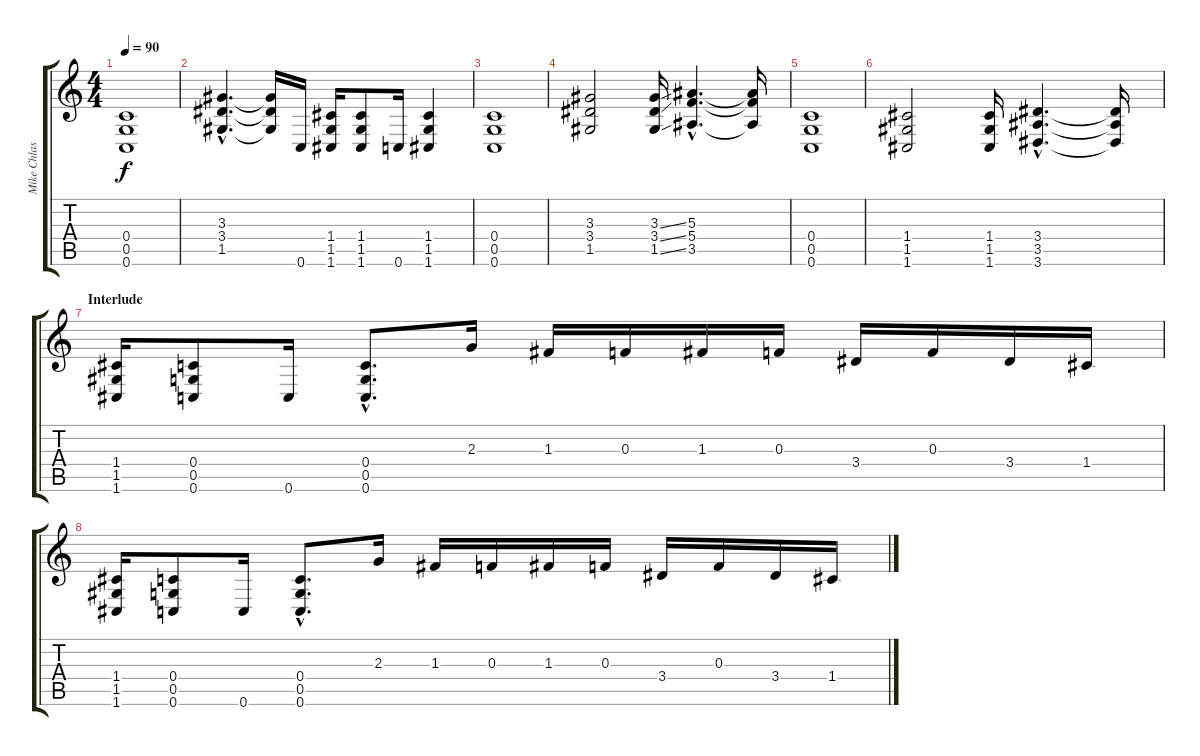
\track ("Mike Chlasciak" "Mike Chlas") {instrument distortionguitar}
\staff {score tabs}
\tuning (D4 A3 F3 C3 G2 C2) {hide}
\ts (4 4)
\tempo 90
\clef g2
\ks c
(0.4 0.5 0.6).1{dy f} |
(3.3{hac} 3.4{hac} 1.5{hac}).4{d} (3.3{t} 3.4{t} 1.5{t}).16 0.6.16 (1.4 1.5 1.6).16 (1.4 1.5 1.6).8 0.6.16 (1.4 1.5 1.6).4 |
(0.4 0.5 0.6).1 |
(3.3 3.4 1.5).2 (3.3{ss} 3.4{ss} 1.5{ss}).16 (5.3{hac} 5.4{hac} 3.5{hac}).4{d} (5.3{t} 5.4{t} 3.5{t}).16 |
(0.4 0.5 0.6).1 |
(1.4 1.5 1.6).2 (1.4 1.5 1.6).16 (3.4{hac} 3.5{hac} 3.6{hac}).4{d} (3.4{t} 3.5{t} 3.6{t}).16 |
\section ("" "Interlude")
(1.4 1.5 1.6).16 (0.4 0.5 0.6).8 0.6.16 (0.4{hac} 0.5{hac} 0.6{hac}).8{d} 2.3.16 1.3.16 0.3.16 1.3.16 0.3.16 3.4.16 0.3.16 3.4.16 1.4.16 |
(1.4 1.5 1.6).16 (0.4 0.5 0.6).8 0.6.16 (0.4{hac} 0.5{hac} 0.6{hac}).8{d} 2.3.16 1.3.16 0.3.16 1.3.16 0.3.16 3.4.16 0.3.16 3.4.16 1.4.16
